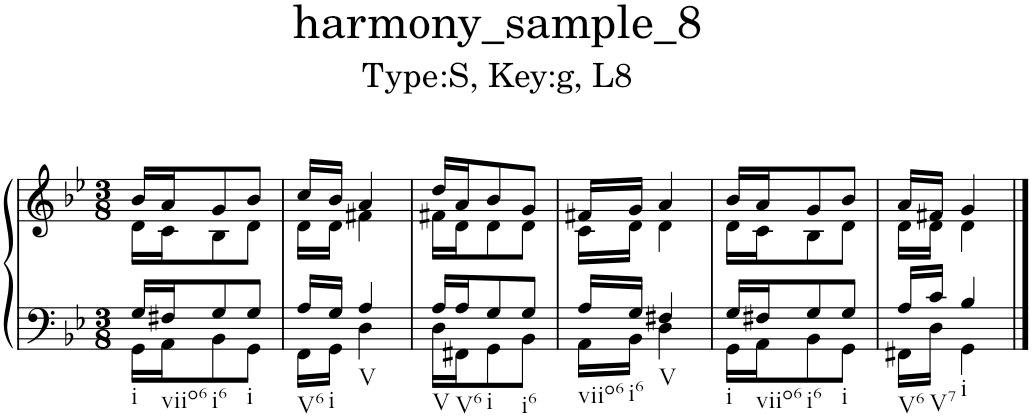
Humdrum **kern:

**kern	**kern
*part1	*part1
*staff2	*staff1
*I"鋼琴	*
*clefF4	*clefG2
*k[b-e-]	*k[b-e-]
*M3/8	*M3/8
=1	=1
*^	*^
!LO:TX:b:t=i	!	!	!
16G/LL	16GG\LL	16b-/LL	16d\LL
!LO:TX:b:t=viio6	!	!	!
16F#X/J	16AA\J	16a/J	16c\J
!LO:TX:b:t=i6	!	!	!
8G/	8BB-\	8g/	8B-\
!LO:TX:b:t=i	!	!	!
8G/J	8GG\J	8b-/J	8d\J
=2	=2	=2	=2
!LO:TX:b:t=V6	!	!	!
16A/LL	16FF\LL	16cc/LL	16d\LL
!LO:TX:b:t=i	!	!	!
16G/JJ	16GG\JJ	16b-/JJ	16d\JJ
!LO:TX:b:t=V	!	!	!
4A/	4D\	4a/	4f#X\
=3	=3	=3	=3
!LO:TX:b:t=V	!	!	!
16A/LL	16D\LL	16dd/LL	16f#X\LL
!LO:TX:b:t=V6	!	!	!
16A/J	16FF#X\J	16a/J	16d\J
!LO:TX:b:t=i	!	!	!
8G/	8GG\	8b-/	8d\
!LO:TX:b:t=i6	!	!	!
8G/J	8BB-\J	8g/J	8d\J
=4	=4	=4	=4
!LO:TX:b:t=viio6	!	!	!
16A/LL	16AA\LL	16f#X/LL	16c\LL
!LO:TX:b:t=i6	!	!	!
16G/JJ	16BB-\JJ	16g/JJ	16d\JJ
!LO:TX:b:t=V	!	!	!
4F#X/	4D\	4a/	4d\
=5	=5	=5	=5
!LO:TX:b:t=i	!	!	!
16G/LL	16GG\LL	16b-/LL	16d\LL
!LO:TX:b:t=viio6	!	!	!
16F#X/J	16AA\J	16a/J	16c\J
!LO:TX:b:t=i6	!	!	!
8G/	8BB-\	8g/	8B-\
!LO:TX:b:t=i	!	!	!
8G/J	8GG\J	8b-/J	8d\J
=6	=6	=6	=6
!LO:TX:b:t=V6	!	!	!
16A/LL	16FF#X\LL	16a/LL	16d\LL
!LO:TX:b:t=V7	!	!	!
16c/JJ	16D\JJ	16f#X/JJ	16d\JJ
!LO:TX:b:t=i	!	!	!
4B-/	4GG\	4g/	4d\
*v	*v	*	*
*	*v	*v
==	==
*-	*-
